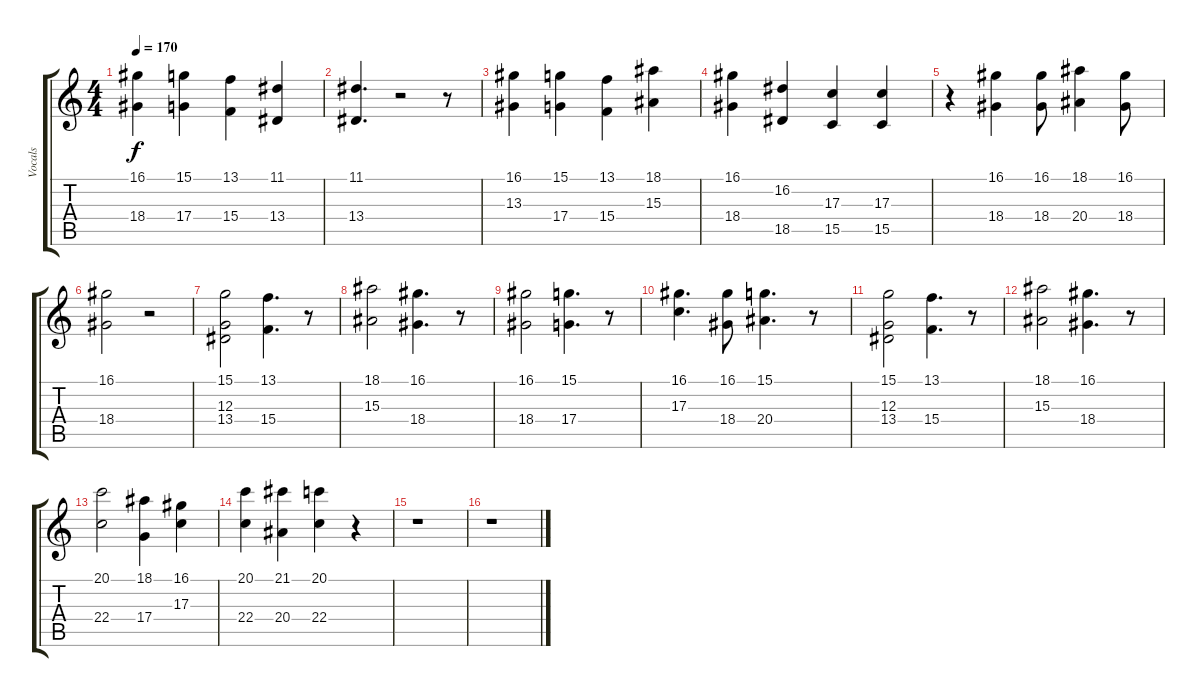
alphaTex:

\track ("Vocals" "Vocals") {instrument lead6voice}
\staff {score tabs}
\tuning (E4 B3 G3 D3 A2 E2) {hide}
\ts (4 4)
\tempo 170
\clef g2
\ks c
(16.1 18.4).4{dy f} (15.1 17.4).4 (13.1 15.4).4 (11.1 13.4).4 |
(11.1 13.4).4{d} r.2 r.8 |
(16.1 13.3).4 (15.1 17.4).4 (13.1 15.4).4 (18.1 15.3).4 |
(16.1 18.4).4 (16.2 18.5).4 (17.3 15.5).4 (17.3 15.5).4 |
r.4 (16.1 18.4).4 (16.1 18.4).8 (18.1 20.4).4 (16.1 18.4).8 |
(16.1 18.4).2 r.2 |
(15.1 12.3 13.4).2 (13.1 15.4).4{d} r.8 |
(18.1 15.3).2 (16.1 18.4).4{d} r.8 |
(16.1 18.4).2 (15.1 17.4).4{d} r.8 |
(16.1 17.3).4{d} (16.1 18.4).8 (15.1 20.4).4{d} r.8 |
(15.1 12.3 13.4).2 (13.1 15.4).4{d} r.8 |
(18.1 15.3).2 (16.1 18.4).4{d} r.8 |
(20.1 22.4).2 (18.1 17.4).4 (16.1 17.3).4 |
(20.1 22.4).4 (21.1 20.4).4 (20.1 22.4).4 r.4 |
r.1 |
r.1
